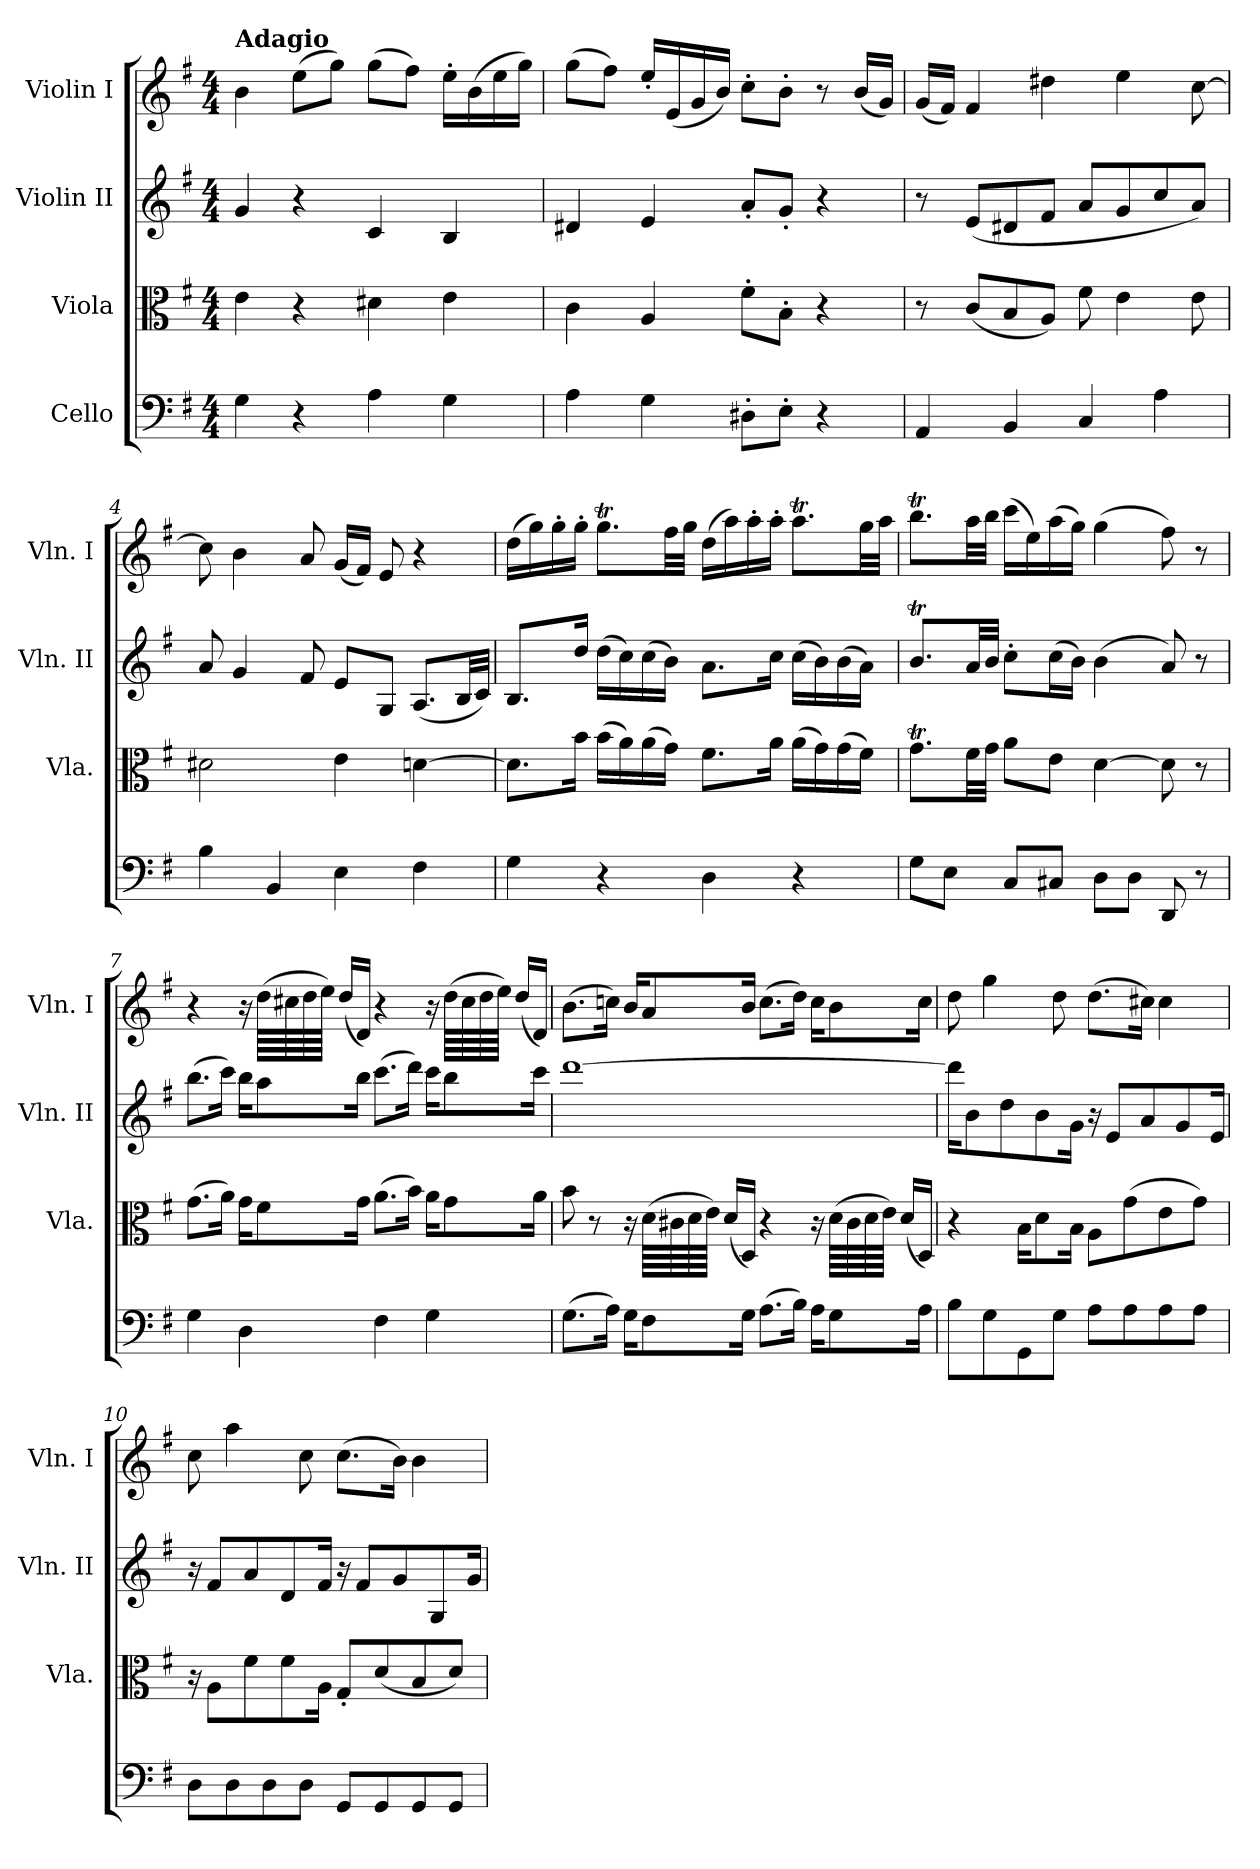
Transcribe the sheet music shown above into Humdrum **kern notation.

**kern	**kern	**kern	**kern
*part4	*part3	*part2	*part1
*staff4	*staff3	*staff2	*staff1
*I"Cello	*I"Viola	*I"Violin II	*I"Violin I
*	*I'Vla.	*I'Vln. II	*I'Vln. I
*clefF4	*clefC3	*clefG2	*clefG2
*k[f#]	*k[f#]	*k[f#]	*k[f#]
*e:	*e:	*e:	*e:
*M4/4	*M4/4	*M4/4	*M4/4
=1	=1	=1	=1
!	!	!	!LO:TX:a:B:t=Adagio
4G	4e	4g	4b
4r	4r	4r	(8eeL
.	.	.	8ggJ)
4A	4d#X	4c	(8ggL
.	.	.	8ff#J)
4G	4e	4B	16ee'LL
.	.	.	(16b
.	.	.	16ee
.	.	.	16ggJJ)
=2	=2	=2	=2
4A	4c	4d#X	(8ggL
.	.	.	8ff#J)
4G	4A	4e	16ee'LL
.	.	.	(16e
.	.	.	16g
.	.	.	16bJJ)
8D#X'L	8f#'L	8a'L	8cc'L
8E'J	8B'J	8g'J	8b'J
4r	4r	4r	8r
.	.	.	(16bLL
.	.	.	16gJJ)
=3	=3	=3	=3
4AA	8r	8r	(16gLL
.	.	.	16f#JJ)
.	(8cL	(8eL	4f#
4BB	8B	8d#X	.
.	8AJ)	8f#J	4dd#X
4C	8f#	8aL	.
.	4e	8g	4ee
4A	.	8cc	.
.	8e	8aJ)	[8cc
=4	=4	=4	=4
4B	2d#X	8a	8cc]
.	.	4g	4b
4BB	.	.	.
.	.	8f#	8a
4E	4e	8eL	(16gLL
.	.	.	16f#JJ)
.	.	8GJ	8e
4F#	[4dn	(8.AL	4r
.	.	32BLL	.
.	.	32cJJJ)	.
=5	=5	=5	=5
4G	8.dL]	8.BL	(16ddLL
.	.	.	16gg)
.	.	.	16gg'
.	16bJk	16ddJk	16gg'JJ
4r	(16bLL	(16ddLL	8.ggTL
.	16a)	16cc)	.
.	(16a	(16cc	.
.	16gJJ)	16bJJ)	32ff#LL
.	.	.	32ggJJJ
4D	8.f#L	8.aL	(16ddLL
.	.	.	16aa)
.	.	.	16aa'
.	16aJk	16ccJk	16aa'JJ
4r	(16aLL	(16ccLL	8.aaTL
.	16g)	16b)	.
.	(16g	(16b	.
.	16f#JJ)	16aJJ)	32ggLL
.	.	.	32aaJJJ
=6	=6	=6	=6
8GL	8.gTL	8.btL	8.bbtL
8EJ	.	.	.
.	32f#LL	32aLL	32aaLL
.	32gJJJ	32bJJJ	32bbJJJ
8CL	8aL	8cc'L	(16cccLL
.	.	.	16ee)
8C#XJ	8eJ	(16ccL	(16aa
.	.	16bJJ)	16ggJJ)
8DL	[4d	(4b	(4gg
8DJ	.	.	.
8DD	8d]	8a)	8ff#)
8r	8r	8r	8r
=7	=7	=7	=7
4G	(8.gL	(8.bbL	4r
.	16aJk)	16cccJk)	.
4D	16gKL	16bbKL	16r
.	8f#	8aa	(64ddLLLL
.	.	.	64cc#X
.	.	.	64dd
.	.	.	64eeJJJJ)
.	.	.	(16ddLL
.	16gJk	16bbJk	16dJJ)
4F#	(8.aL	(8.cccL	4r
.	16bJk)	16dddJk)	.
4G	16aKL	16cccKL	16r
.	8g	8bb	(64ddLLLL
.	.	.	64cc#
.	.	.	64dd
.	.	.	64eeJJJJ)
.	.	.	(16ddLL
.	16aJk	16cccJk	16dJJ)
=8	=8	=8	=8
(8.GL	8b	[1ddd	(8.bL
.	8r	.	.
16AJk)	.	.	16ccnJk)
16GKL	16r	.	16bKL
8F#	(64dLLLL	.	8a
.	64c#X	.	.
.	64d	.	.
.	64eJJJJ)	.	.
.	(16dLL	.	.
16GJk	16DJJ)	.	16bJk
(8.AL	4r	.	(8.ccL
16BJk)	.	.	16ddJk)
16AKL	16r	.	16ccKL
8G	(64dLLLL	.	8b
.	64c#	.	.
.	64d	.	.
.	64eJJJJ)	.	.
.	(16dLL	.	.
16AJk	16DJJ)	.	16ccJk
=9	=9	=9	=9
8BL	4r	16dddKL]	8dd
.	.	8b	.
8G	.	.	4gg
.	.	8dd	.
8GG	16BKL	.	.
.	8d	8b	.
8GJ	.	.	8dd
.	16BJk	16gJk	.
8AL	8AL	16r	(8.ddL
.	.	8eL	.
8A	(8g	.	.
.	.	8a	16cc#XJk)
8A	8e	.	4cc#
.	.	8g	.
8AJ	8gJ)	.	.
.	.	16eJk	.
=10	=10	=10	=10
8DL	16r	16r	8cc
.	8AL	8f#L	.
8D	.	.	4aa
.	8f#	8a	.
8D	.	.	.
.	8f#	8d	.
8DJ	.	.	8cc
.	16AJk	16f#Jk	.
8GGL	8G'L	16r	(8.ccL
.	.	8f#L	.
8GG	(8d	.	.
.	.	8g	16bJk)
8GG	8B	.	4b
.	.	8G	.
8GGJ	8dJ)	.	.
.	.	16gJk	.
=	=	=	=
*-	*-	*-	*-
